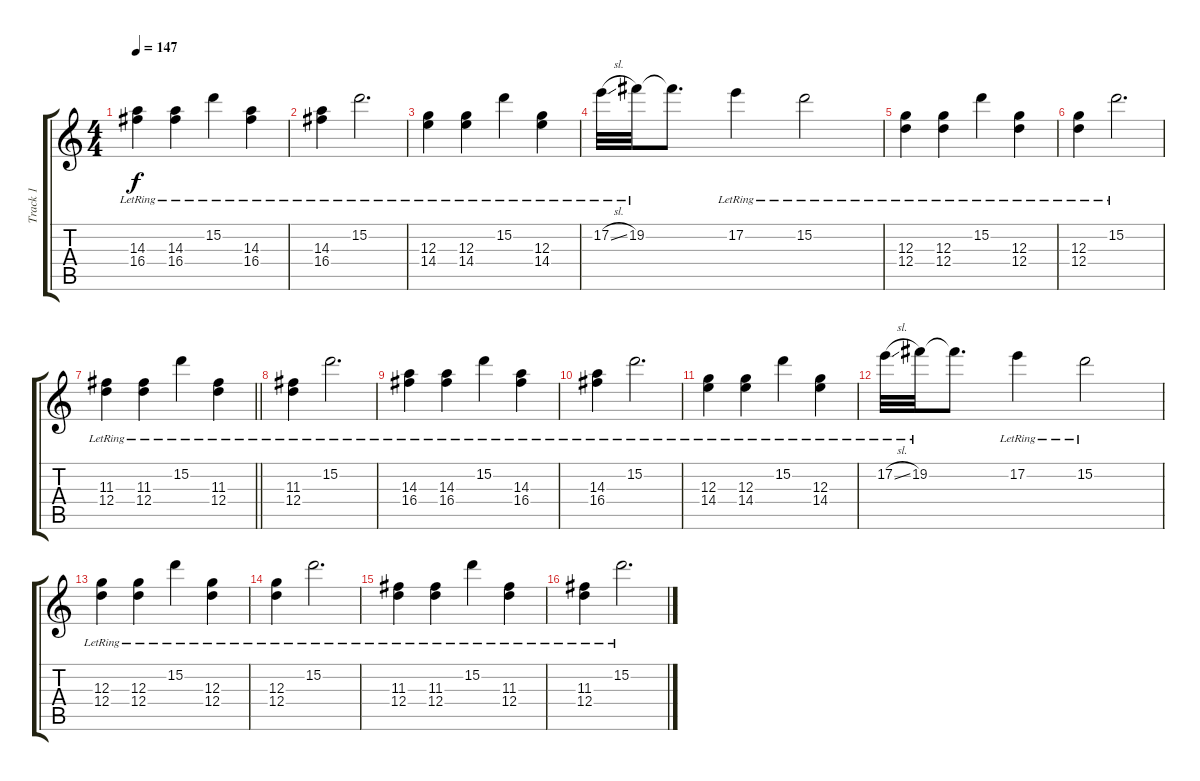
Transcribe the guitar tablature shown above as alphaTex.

\track ("Track 1" "Track 1") {instrument electricguitarclean}
\staff {score tabs}
\tuning (E4 B3 G3 D3 A2 E2) {hide}
\ts (4 4)
\section ("" "")
\tempo 147
\clef g2
\ks c
(14.3{lr} 16.4{lr}).4{dy f} (14.3{lr} 16.4{lr}).4 15.2{lr}.4 (14.3{lr} 16.4{lr}).4 |
(14.3{lr} 16.4{lr}).4 15.2{lr}.2{d} |
(12.3{lr} 14.4{lr}).4 (12.3{lr} 14.4{lr}).4 15.2{lr}.4 (12.3{lr} 14.4{lr}).4 |
17.2{sl lr}.32 19.2{lr}.32 19.2{t}.8{d} 17.2{lr}.4 15.2{lr}.2 |
(12.3{lr} 12.4{lr}).4 (12.3{lr} 12.4{lr}).4 15.2{lr}.4 (12.3{lr} 12.4{lr}).4 |
(12.3{lr} 12.4{lr}).4 15.2{lr}.2{d} |
\barLineRight lightlight
(11.3{lr} 12.4{lr}).4 (11.3{lr} 12.4{lr}).4 15.2{lr}.4 (11.3{lr} 12.4{lr}).4 |
\section ("" "")
(11.3{lr} 12.4{lr}).4 15.2{lr}.2{d} |
(14.3{lr} 16.4{lr}).4 (14.3{lr} 16.4{lr}).4 15.2{lr}.4 (14.3{lr} 16.4{lr}).4 |
(14.3{lr} 16.4{lr}).4 15.2{lr}.2{d} |
(12.3{lr} 14.4{lr}).4 (12.3{lr} 14.4{lr}).4 15.2{lr}.4 (12.3{lr} 14.4{lr}).4 |
17.2{sl lr}.32 19.2{lr}.32 19.2{t}.8{d} 17.2{lr}.4 15.2{lr}.2 |
(12.3{lr} 12.4{lr}).4 (12.3{lr} 12.4{lr}).4 15.2{lr}.4 (12.3{lr} 12.4{lr}).4 |
(12.3{lr} 12.4{lr}).4 15.2{lr}.2{d} |
(11.3{lr} 12.4{lr}).4 (11.3{lr} 12.4{lr}).4 15.2{lr}.4 (11.3{lr} 12.4{lr}).4 |
(11.3{lr} 12.4{lr}).4 15.2{lr}.2{d}
